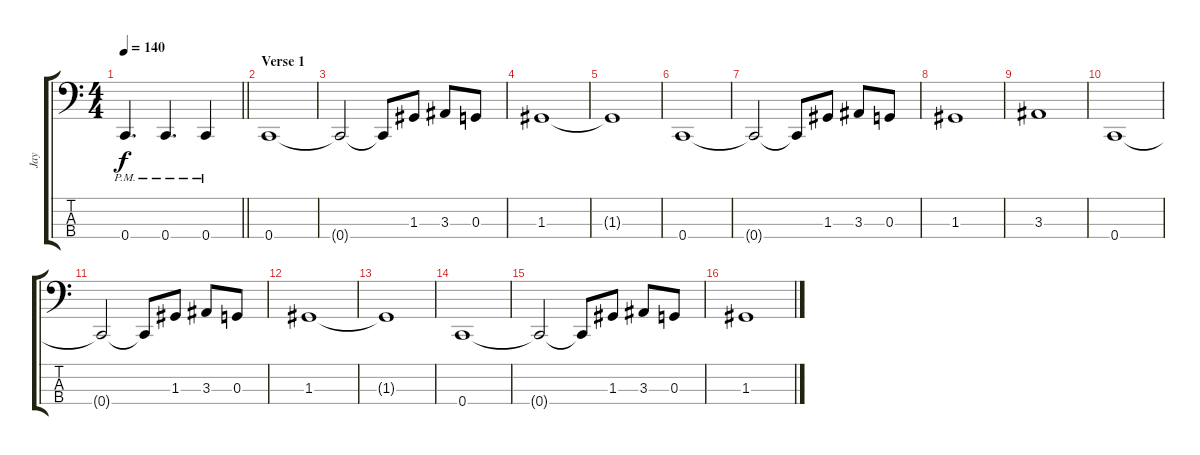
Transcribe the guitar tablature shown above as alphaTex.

\track ("Jay" "Jay") {instrument electricbasspick}
\staff {score tabs}
\tuning (F2 C2 G1 C1) {hide}
\ts (4 4)
\tempo 140
\clef f4
\barLineRight lightlight
\ks c
0.4{pm}.4{d dy f} 0.4{pm}.4{d} 0.4{pm}.4 |
\section ("" "Verse 1")
0.4.1 |
0.4{t}.2 0.4{t}.8 1.3.8 3.3.8 0.3.8 |
1.3.1 |
1.3{t}.1 |
0.4.1 |
0.4{t}.2 0.4{t}.8 1.3.8 3.3.8 0.3.8 |
1.3.1 |
3.3.1 |
0.4.1 |
0.4{t}.2 0.4{t}.8 1.3.8 3.3.8 0.3.8 |
1.3.1 |
1.3{t}.1 |
0.4.1 |
0.4{t}.2 0.4{t}.8 1.3.8 3.3.8 0.3.8 |
1.3.1
